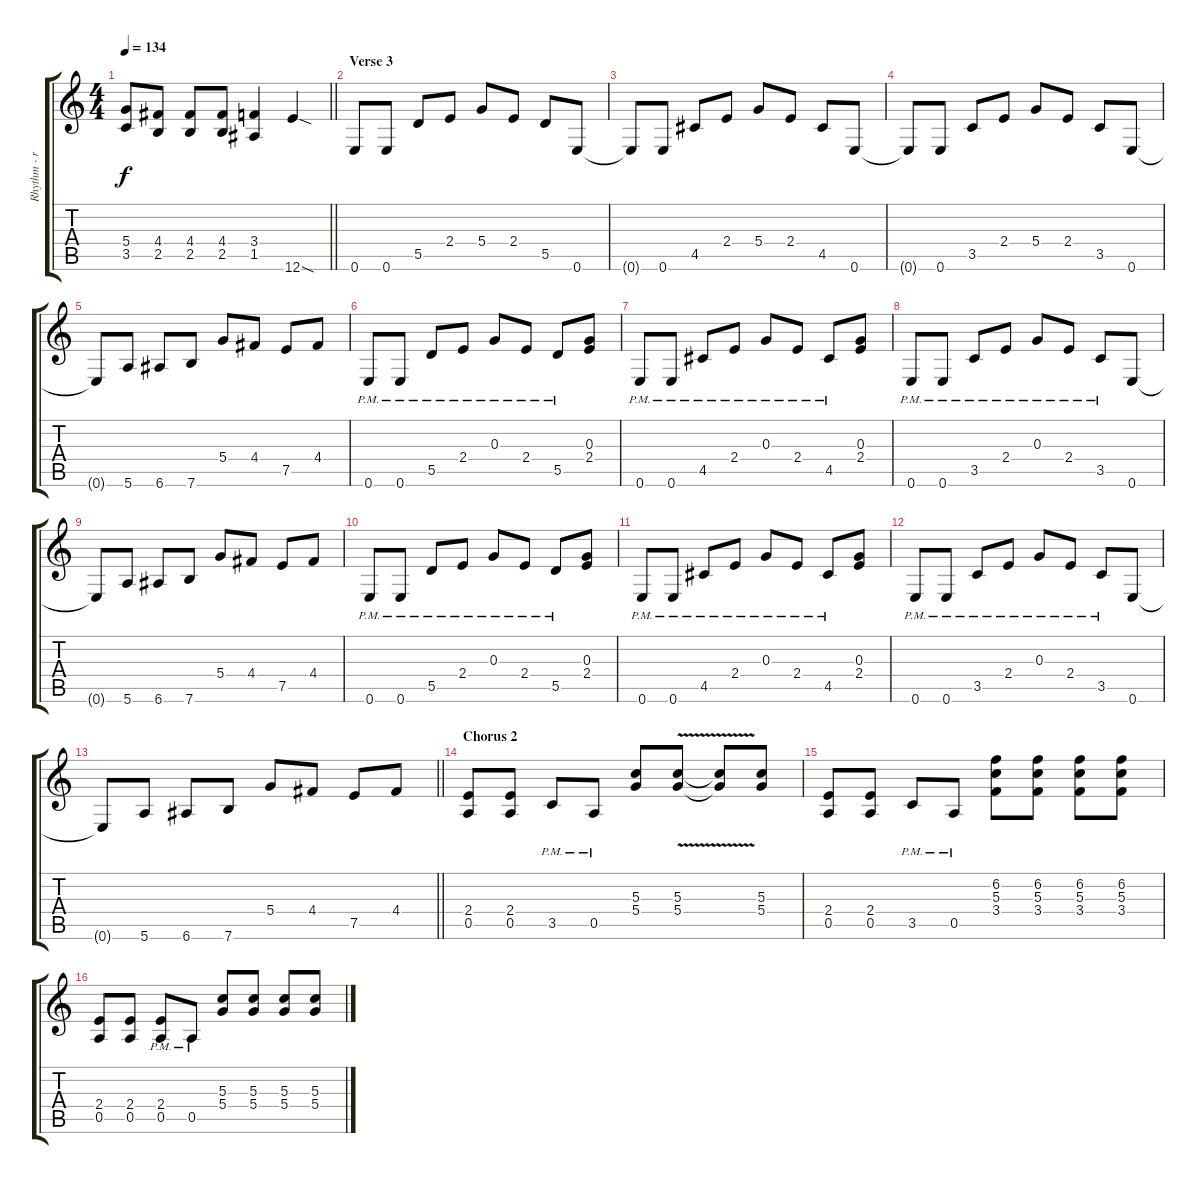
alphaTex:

\track ("Rhythm - right" "Rhythm - r") {instrument distortionguitar}
\staff {score tabs}
\tuning (E4 B3 G3 D3 A2 E2) {hide}
\ts (4 4)
\tempo 134
\clef g2
\barLineRight lightlight
\ks c
(5.4 3.5).8{dy f} (4.4 2.5).8 (4.4 2.5).8 (4.4 2.5).8 (3.4 1.5).4 12.6{sod}.4 |
\section ("" "Verse 3")
0.6.8 0.6.8 5.5.8 2.4.8 5.4.8 2.4.8 5.5.8 0.6.8 |
0.6{t}.8 0.6.8 4.5.8 2.4.8 5.4.8 2.4.8 4.5.8 0.6.8 |
0.6{t}.8 0.6.8 3.5.8 2.4.8 5.4.8 2.4.8 3.5.8 0.6.8 |
0.6{t}.8 5.6.8 6.6.8 7.6.8 5.4.8 4.4.8 7.5.8 4.4.8 |
0.6{pm}.8 0.6{pm}.8 5.5{pm}.8 2.4{pm}.8 0.3{pm}.8 2.4{pm}.8 5.5{pm}.8 (0.3 2.4).8 |
0.6{pm}.8 0.6{pm}.8 4.5{pm}.8 2.4{pm}.8 0.3{pm}.8 2.4{pm}.8 4.5{pm}.8 (0.3 2.4).8 |
0.6{pm}.8 0.6{pm}.8 3.5{pm}.8 2.4{pm}.8 0.3{pm}.8 2.4{pm}.8 3.5{pm}.8 0.6.8 |
0.6{t}.8 5.6.8 6.6.8 7.6.8 5.4.8 4.4.8 7.5.8 4.4.8 |
0.6{pm}.8 0.6{pm}.8 5.5{pm}.8 2.4{pm}.8 0.3{pm}.8 2.4{pm}.8 5.5{pm}.8 (0.3 2.4).8 |
0.6{pm}.8 0.6{pm}.8 4.5{pm}.8 2.4{pm}.8 0.3{pm}.8 2.4{pm}.8 4.5{pm}.8 (0.3 2.4).8 |
0.6{pm}.8 0.6{pm}.8 3.5{pm}.8 2.4{pm}.8 0.3{pm}.8 2.4{pm}.8 3.5{pm}.8 0.6.8 |
\barLineRight lightlight
0.6{t}.8 5.6.8 6.6.8 7.6.8 5.4.8 4.4.8 7.5.8 4.4.8 |
\section ("" "Chorus 2")
(2.4 0.5).8 (2.4 0.5).8 3.5{pm}.8 0.5{pm}.8 (5.3 5.4).8 (5.3{v} 5.4{v}).8 (5.3{t} 5.4{t}).8 (5.3 5.4).8 |
(2.4 0.5).8 (2.4 0.5).8 3.5{pm}.8 0.5{pm}.8 (6.2 5.3 3.4).8 (6.2 5.3 3.4).8 (6.2 5.3 3.4).8 (6.2 5.3 3.4).8 |
(2.4 0.5).8 (2.4 0.5).8 (2.4{pm} 0.5{pm}).8 0.5{pm}.8 (5.3 5.4).8 (5.3 5.4).8 (5.3 5.4).8 (5.3 5.4).8
